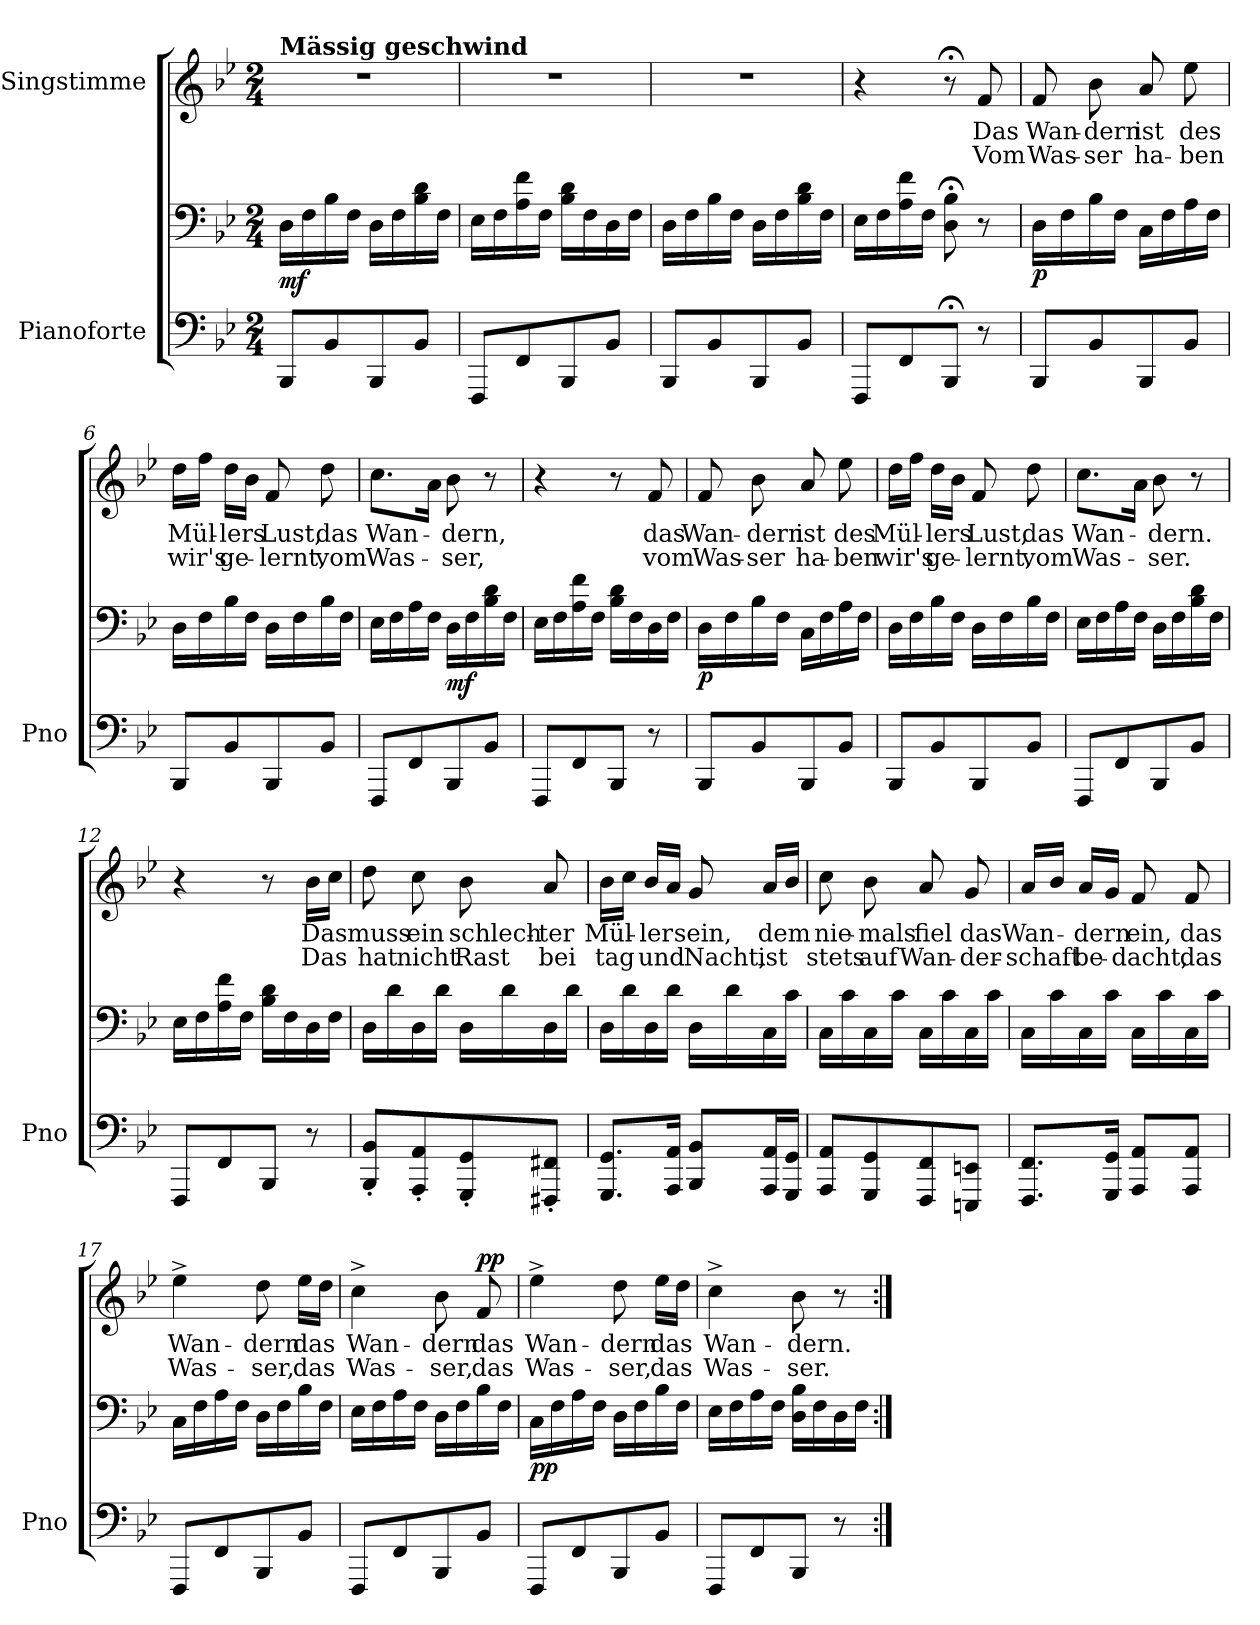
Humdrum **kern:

**kern	**kern	**dynam	**kern	**text	**text	**dynam
*part2	*part2	*part2	*part1	*part1	*part1	*part1
*staff3	*staff2	*staff2/3	*staff1	*staff1	*staff1	*staff1
*I"Pianoforte	*	*	*I"Singstimme	*	*	*
*I'Pno	*	*	*	*	*	*
*clefF4	*clefF4	*	*clefG2	*	*	*
*k[b-e-]	*k[b-e-]	*	*k[b-e-]	*	*	*
*B-:	*B-:	*	*B-:	*	*	*
*M2/4	*M2/4	*	*M2/4	*	*	*
=1	=1	=1	=1	=1	=1	=1
!	!	!	!LO:TX:a:B:t=Mässig geschwind	!	!	!
!	!	!LO:DY:b	!	!	!	!
8BBB-/L	16D\LL	mf	2r	.	.	.
.	16F\	.	.	.	.	.
8BB-/	16B-\	.	.	.	.	.
.	16F\JJ	.	.	.	.	.
8BBB-/	16D\LL	.	.	.	.	.
.	16F\	.	.	.	.	.
8BB-/J	16B-\ 16d\	.	.	.	.	.
.	16F\JJ	.	.	.	.	.
=2	=2	=2	=2	=2	=2	=2
8FFF/L	16E-\LL	.	2r	.	.	.
.	16F\	.	.	.	.	.
8FF/	16A\ 16f\	.	.	.	.	.
.	16F\JJ	.	.	.	.	.
8BBB-/	16B-\ 16d\LL	.	.	.	.	.
.	16F\	.	.	.	.	.
8BB-/J	16D\	.	.	.	.	.
.	16F\JJ	.	.	.	.	.
=3	=3	=3	=3	=3	=3	=3
8BBB-/L	16D\LL	.	2r	.	.	.
.	16F\	.	.	.	.	.
8BB-/	16B-\	.	.	.	.	.
.	16F\JJ	.	.	.	.	.
8BBB-/	16D\LL	.	.	.	.	.
.	16F\	.	.	.	.	.
8BB-/J	16B-\ 16d\	.	.	.	.	.
.	16F\JJ	.	.	.	.	.
=4	=4	=4	=4	=4	=4	=4
8FFF/L	16E-\LL	.	4r	.	.	.
.	16F\	.	.	.	.	.
8FF/	16A\ 16f\	.	.	.	.	.
.	16F\JJ	.	.	.	.	.
8BBB-;/J	8D\;< 8B-\;<	.	8r;<	.	.	.
!	!	!	!	!LO:LY:b	!LO:LY:b	!
8r	8r	.	8f/	Das	Vom	.
!!LO:LB:g=z
=5	=5	=5	=5	=5	=5	=5
!	!	!LO:DY:b	!	!LO:LY:b	!LO:LY:b	!
8BBB-/L	16D\LL	p	8f/	Wan-	Was-	.
.	16F\	.	.	.	.	.
!	!	!	!	!LO:LY:b	!LO:LY:b	!
8BB-/	16B-\	.	8b-\	-dern	-ser	.
.	16F\JJ	.	.	.	.	.
!	!	!	!	!LO:LY:b	!LO:LY:b	!
8BBB-/	16C\LL	.	8a/	ist	ha-	.
.	16F\	.	.	.	.	.
!	!	!	!	!LO:LY:b	!LO:LY:b	!
8BB-/J	16A\	.	8ee-\	des	-ben	.
.	16F\JJ	.	.	.	.	.
=6	=6	=6	=6	=6	=6	=6
!	!	!	!	!LO:LY:b	!LO:LY:b	!
8BBB-/L	16D\LL	.	16dd\LL	Mül-	wir's	.
.	16F\	.	16ff\JJ	.	.	.
!	!	!	!	!LO:LY:b	!LO:LY:b	!
8BB-/	16B-\	.	16dd\LL	-lers	ge-	.
.	16F\JJ	.	16b-\JJ	.	.	.
!	!	!	!	!LO:LY:b	!LO:LY:b	!
8BBB-/	16D\LL	.	8f/	Lust,	-lernt,	.
.	16F\	.	.	.	.	.
!	!	!	!	!LO:LY:b	!LO:LY:b	!
8BB-/J	16B-\	.	8dd\	das	vom	.
.	16F\JJ	.	.	.	.	.
=7	=7	=7	=7	=7	=7	=7
!	!	!	!	!LO:LY:b	!LO:LY:b	!
8FFF/L	16E-\LL	.	8.cc\L	Wan-	Was-	.
.	16F\	.	.	.	.	.
8FF/	16A\	.	.	.	.	.
.	16F\JJ	.	16a\Jk	.	.	.
!	!	!LO:DY:b	!	!LO:LY:b	!LO:LY:b	!
8BBB-/	16D\LL	mf	8b-\	-dern,	-ser,	.
.	16F\	.	.	.	.	.
8BB-/J	16B-\ 16d\	.	8r	.	.	.
.	16F\JJ	.	.	.	.	.
=8	=8	=8	=8	=8	=8	=8
8FFF/L	16E-\LL	.	4r	.	.	.
.	16F\	.	.	.	.	.
8FF/	16A\ 16f\	.	.	.	.	.
.	16F\JJ	.	.	.	.	.
8BBB-/J	16B-\ 16d\LL	.	8r	.	.	.
.	16F\	.	.	.	.	.
!	!	!	!	!LO:LY:b	!LO:LY:b	!
8r	16D\	.	8f/	das	vom	.
.	16F\JJ	.	.	.	.	.
!!LO:LB:g=z
=9	=9	=9	=9	=9	=9	=9
!	!	!LO:DY:b	!	!LO:LY:b	!LO:LY:b	!
8BBB-/L	16D\LL	p	8f/	Wan-	Was-	.
.	16F\	.	.	.	.	.
!	!	!	!	!LO:LY:b	!LO:LY:b	!
8BB-/	16B-\	.	8b-\	-dern	-ser	.
.	16F\JJ	.	.	.	.	.
!	!	!	!	!LO:LY:b	!LO:LY:b	!
8BBB-/	16C\LL	.	8a/	ist	ha-	.
.	16F\	.	.	.	.	.
!	!	!	!	!LO:LY:b	!LO:LY:b	!
8BB-/J	16A\	.	8ee-\	des	-ben	.
.	16F\JJ	.	.	.	.	.
=10	=10	=10	=10	=10	=10	=10
!	!	!	!	!LO:LY:b	!LO:LY:b	!
8BBB-/L	16D\LL	.	16dd\LL	Mül-	wir's	.
.	16F\	.	16ff\JJ	.	.	.
!	!	!	!	!LO:LY:b	!LO:LY:b	!
8BB-/	16B-\	.	16dd\LL	-lers	ge-	.
.	16F\JJ	.	16b-\JJ	.	.	.
!	!	!	!	!LO:LY:b	!LO:LY:b	!
8BBB-/	16D\LL	.	8f/	Lust,	-lernt,	.
.	16F\	.	.	.	.	.
!	!	!	!	!LO:LY:b	!LO:LY:b	!
8BB-/J	16B-\	.	8dd\	das	vom	.
.	16F\JJ	.	.	.	.	.
=11	=11	=11	=11	=11	=11	=11
!	!	!	!	!LO:LY:b	!LO:LY:b	!
8FFF/L	16E-\LL	.	8.cc\L	Wan-	Was-	.
.	16F\	.	.	.	.	.
8FF/	16A\	.	.	.	.	.
.	16F\JJ	.	16a\Jk	.	.	.
!	!	!	!	!LO:LY:b	!LO:LY:b	!
8BBB-/	16D\LL	.	8b-\	-dern.	-ser.	.
.	16F\	.	.	.	.	.
8BB-/J	16B-\ 16d\	.	8r	.	.	.
.	16F\JJ	.	.	.	.	.
=12	=12	=12	=12	=12	=12	=12
8FFF/L	16E-\LL	.	4r	.	.	.
.	16F\	.	.	.	.	.
8FF/	16A\ 16f\	.	.	.	.	.
.	16F\JJ	.	.	.	.	.
8BBB-/J	16B-\ 16d\LL	.	8r	.	.	.
.	16F\	.	.	.	.	.
!	!	!	!	!LO:LY:b	!LO:LY:b	!
8r	16D\	.	16b-\LL	Das	Das	.
.	16F\JJ	.	16cc\JJ	.	.	.
!!LO:PB:g=z
=13	=13	=13	=13	=13	=13	=13
!	!	!	!	!LO:LY:b	!LO:LY:b	!
8BBB-/' 8BB-/'L	16D\LL	.	8dd\	muss	hat	.
.	16d\	.	.	.	.	.
!	!	!	!	!LO:LY:b	!LO:LY:b	!
8AAA/' 8AA/'	16D\	.	8cc\	ein	nicht	.
.	16d\JJ	.	.	.	.	.
!	!	!	!	!LO:LY:b	!LO:LY:b	!
8GGG/' 8GG/'	16D\LL	.	8b-\	schlech-	Rast	.
.	16d\	.	.	.	.	.
!	!	!	!	!LO:LY:b	!LO:LY:b	!
8FFF#X/' 8FF#X/'J	16D\	.	8a/	-ter	bei	.
.	16d\JJ	.	.	.	.	.
=14	=14	=14	=14	=14	=14	=14
!	!	!	!	!LO:LY:b	!LO:LY:b	!
8.GGG/ 8.GG/L	16D\LL	.	16b-\LL	Mül-	tag	.
.	16d\	.	16cc\JJ	.	.	.
!	!	!	!	!LO:LY:b	!LO:LY:b	!
.	16D\	.	16b-/LL	-ler	und	.
16AAA/ 16AA/Jk	16d\JJ	.	16a/JJ	.	.	.
!	!	!	!	!LO:LY:b	!LO:LY:b	!
8BBB-/ 8BB-/L	16D\LL	.	8g/	sein,	Nacht,	.
.	16d\	.	.	.	.	.
!	!	!	!	!LO:LY:b	!LO:LY:b	!
16AAA/ 16AA/L	16C\	.	16a/LL	dem	ist	.
16GGG/ 16GG/JJ	16c\JJ	.	16b-/JJ	.	.	.
=15	=15	=15	=15	=15	=15	=15
!	!	!	!	!LO:LY:b	!LO:LY:b	!
8AAA/ 8AA/L	16C\LL	.	8cc\	nie-	stets	.
.	16c\	.	.	.	.	.
!	!	!	!	!LO:LY:b	!LO:LY:b	!
8GGG/ 8GG/	16C\	.	8b-\	-mals	auf	.
.	16c\JJ	.	.	.	.	.
!	!	!	!	!LO:LY:b	!LO:LY:b	!
8FFF/ 8FF/	16C\LL	.	8a/	fiel	Wan-	.
.	16c\	.	.	.	.	.
!	!	!	!	!LO:LY:b	!LO:LY:b	!
8EEEn/ 8EEn/J	16C\	.	8g/	das	-der-	.
.	16c\JJ	.	.	.	.	.
=16	=16	=16	=16	=16	=16	=16
!	!	!	!	!LO:LY:b	!LO:LY:b	!
8.FFF/ 8.FF/L	16C\LL	.	16a/LL	Wan-	-schaft	.
.	16c\	.	16b-/JJ	.	.	.
!	!	!	!	!LO:LY:b	!LO:LY:b	!
.	16C\	.	16a/LL	-dern	be-	.
16GGG/ 16GG/Jk	16c\JJ	.	16g/JJ	.	.	.
!	!	!	!	!LO:LY:b	!LO:LY:b	!
8AAA/ 8AA/L	16C\LL	.	8f/	ein,	-dacht,	.
.	16c\	.	.	.	.	.
!	!	!	!	!LO:LY:b	!LO:LY:b	!
8AAA/ 8AA/J	16C\	.	8f/	das	das	.
.	16c\JJ	.	.	.	.	.
!!LO:LB:g=z
=17	=17	=17	=17	=17	=17	=17
!	!	!	!	!LO:LY:b	!LO:LY:b	!
8FFF/L	16C\LL	.	4ee-^\	Wan-	Was-	.
.	16F\	.	.	.	.	.
8FF/	16A\	.	.	.	.	.
.	16F\JJ	.	.	.	.	.
!	!	!	!	!LO:LY:b	!LO:LY:b	!
8BBB-/	16D\LL	.	8dd\	-dern	-ser,	.
.	16F\	.	.	.	.	.
!	!	!	!	!LO:LY:b	!LO:LY:b	!
8BB-/J	16B-\	.	16ee-\LL	das	das	.
.	16F\JJ	.	16dd\JJ	.	.	.
=18	=18	=18	=18	=18	=18	=18
!	!	!	!	!LO:LY:b	!LO:LY:b	!
8FFF/L	16E-\LL	.	4cc^\	Wan-	Was-	.
.	16F\	.	.	.	.	.
8FF/	16A\	.	.	.	.	.
.	16F\JJ	.	.	.	.	.
!	!	!	!	!LO:LY:b	!LO:LY:b	!
8BBB-/	16D\LL	.	8b-\	-dern	-ser,	.
.	16F\	.	.	.	.	.
!	!	!	!	!LO:LY:b	!LO:LY:b	!LO:DY:b
8BB-/J	16B-\	.	8f/	das	das	pp
.	16F\JJ	.	.	.	.	.
=19	=19	=19	=19	=19	=19	=19
!	!	!LO:DY:b	!	!LO:LY:b	!LO:LY:b	!
8FFF/L	16C\LL	pp	4ee-^\	Wan-	Was-	.
.	16F\	.	.	.	.	.
8FF/	16A\	.	.	.	.	.
.	16F\JJ	.	.	.	.	.
!	!	!	!	!LO:LY:b	!LO:LY:b	!
8BBB-/	16D\LL	.	8dd\	-dern	-ser,	.
.	16F\	.	.	.	.	.
!	!	!	!	!LO:LY:b	!LO:LY:b	!
8BB-/J	16B-\	.	16ee-\LL	das	das	.
.	16F\JJ	.	16dd\JJ	.	.	.
=20	=20	=20	=20	=20	=20	=20
!	!	!	!	!LO:LY:b	!LO:LY:b	!
8FFF/L	16E-\LL	.	4cc^\	Wan-	Was-	.
.	16F\	.	.	.	.	.
8FF/	16A\	.	.	.	.	.
.	16F\JJ	.	.	.	.	.
!	!	!	!	!LO:LY:b	!LO:LY:b	!
8BBB-/J	16D\ 16B-\LL	.	8b-\	-dern.	-ser.	.
.	16F\	.	.	.	.	.
8r	16D\	.	8r	.	.	.
.	16F\JJ	.	.	.	.	.
=:|!	=:|!	=:|!	=:|!	=:|!	=:|!	=:|!
*-	*-	*-	*-	*-	*-	*-
